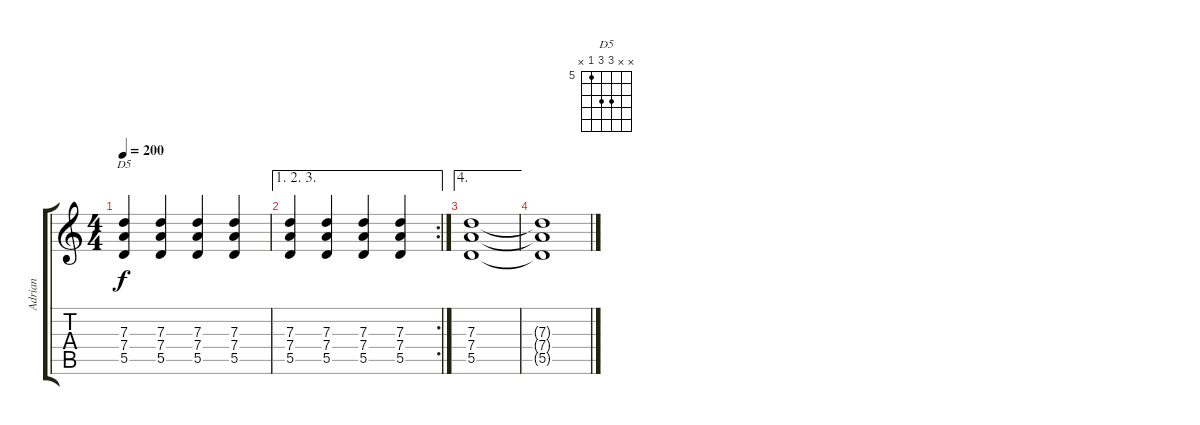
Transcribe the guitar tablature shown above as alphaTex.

\track ("Adrian" "Adrian") {instrument distortionguitar}
\staff {score tabs}
\tuning (E4 B3 G3 D3 A2 E2) {hide}
\chord ("D5" x x 7 7 5 x) {firstfret 5}
\ts (4 4)
\tempo 200
\clef g2
\ks c
(7.3 7.4 5.5).4{ch "D5" dy f} (7.3 7.4 5.5).4 (7.3 7.4 5.5).4 (7.3 7.4 5.5).4 |
\ae (1 2 3)
\rc 2
(7.3 7.4 5.5).4 (7.3 7.4 5.5).4 (7.3 7.4 5.5).4 (7.3 7.4 5.5).4 |
\ae 4
(7.3 7.4 5.5).1 |
(7.3{t} 7.4{t} 5.5{t}).1
